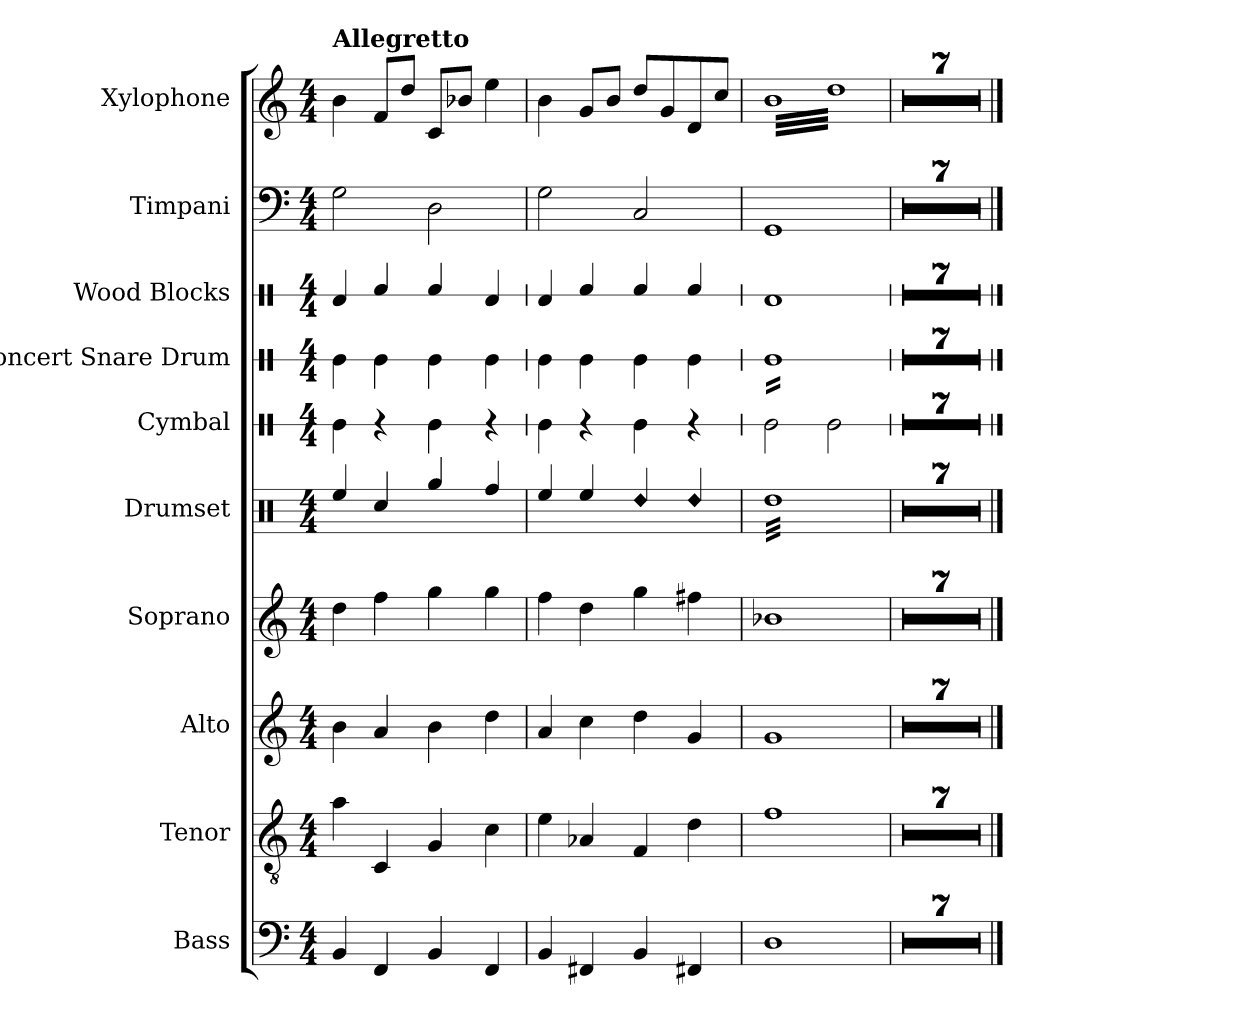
**kern	**kern	**kern	**kern	**kern	**kern	**kern	**kern	**kern	**kern
*part10	*part9	*part8	*part7	*part6	*part5	*part4	*part3	*part2	*part1
*staff10	*staff9	*staff8	*staff7	*staff6	*staff5	*staff4	*staff3	*staff2	*staff1
*I"Bass	*I"Tenor	*I"Alto	*I"Soprano	*I"Drumset	*I"Cymbal	*I"Concert Snare Drum	*I"Wood Blocks	*I"Timpani	*I"Xylophone
*I'B.	*I'T.	*I'A.	*I'S.	*I'D. Set	*I'Cym.	*I'Con. Sn.	*I'Wd. Bl.	*I'Timp.	*I'Xyl.
*	*	*	*	*	*stria1	*stria1	*stria1	*	*
*clefF4	*clefGv2	*clefG2	*clefG2	*clefX	*clefX	*clefX	*clefX	*clefF4	*clefG2
*	*	*	*	*	*	*	*	*	*ITrd-7c-12
*k[]	*k[]	*k[]	*k[]	*k[]	*k[]	*k[]	*k[]	*k[]	*k[]
*M4/4	*M4/4	*M4/4	*M4/4	*M4/4	*M4/4	*M4/4	*M4/4	*M4/4	*M4/4
=1	=1	=1	=1	=1	=1	=1	=1	=1	=1
!	!	!	!	!	!	!	!	!	!LO:TX:a:B:t=Allegretto
4BB/	4a\	4b\	4dd\	4Ree/	4Re\	4Re\	4Rd/	2G\	4bb\
4FF/	4C/	4a/	4ff\	4Rcc/	4r	4Re\	4Rf/	.	8ff/L
.	.	.	.	.	.	.	.	.	8ddd/J
4BB/	4G/	4b\	4gg\	4Rgg/	4Re\	4Re\	4Rf/	2D\	8cc/L
.	.	.	.	.	.	.	.	.	8bb-X/J
4FF/	4c\	4dd\	4gg\	4Rff/	4r	4Re\	4Rd/	.	4eee\
=2	=2	=2	=2	=2	=2	=2	=2	=2	=2
4BB/	4e\	4a/	4ff\	4Ree/	4Re\	4Re\	4Rd/	2G\	4bb\
4FF#X/	4A-X/	4cc\	4dd\	4Ree/	4r	4Re\	4Rf/	.	8gg/L
.	.	.	.	.	.	.	.	.	8bb/J
!	!	!	!	!LO:N:head=diamond	!	!	!	!	!
4BB/	4F/	4dd\	4gg\	4Rdd/	4Re\	4Re\	4Rf/	2C/	8ddd/L
.	.	.	.	.	.	.	.	.	8gg/
!	!	!	!	!LO:N:head=diamond	!	!	!	!	!
4FF#X/	4d\	4g/	4ff#X\	4Rdd/	4r	4Re\	4Rf/	.	8dd/
.	.	.	.	.	.	.	.	.	8ccc/J
=3	=3	=3	=3	=3	=3	=3	=3	=3	=3
!	!	!	!	!LO:N:head=diamond	!	!	!	!	!
*	*	*	*	*tremolo	*	*	*	*	*
*	*	*	*	*	*	*tremolo	*	*	*
*	*	*	*	*	*	*	*	*	*tremolo
1D	1f	1g	1b-X	32RddLLL	2Re\	16ReLL	1Rd	1GG	32bbLLL
.	.	.	.	32Rdd	.	.	.	.	32ddd
.	.	.	.	32Rdd	.	16Re	.	.	32bb
.	.	.	.	32Rdd	.	.	.	.	32ddd
.	.	.	.	32Rdd	.	16Re	.	.	32bb
.	.	.	.	32Rdd	.	.	.	.	32ddd
.	.	.	.	32Rdd	.	16Re	.	.	32bb
.	.	.	.	32Rdd	.	.	.	.	32ddd
.	.	.	.	32Rdd	.	16Re	.	.	32bb
.	.	.	.	32Rdd	.	.	.	.	32ddd
.	.	.	.	32Rdd	.	16Re	.	.	32bb
.	.	.	.	32Rdd	.	.	.	.	32ddd
.	.	.	.	32Rdd	.	16Re	.	.	32bb
.	.	.	.	32Rdd	.	.	.	.	32ddd
.	.	.	.	32Rdd	.	16Re	.	.	32bb
.	.	.	.	32Rdd	.	.	.	.	32ddd
.	.	.	.	32Rdd	2Re\	16Re	.	.	32bb
.	.	.	.	32Rdd	.	.	.	.	32ddd
.	.	.	.	32Rdd	.	16Re	.	.	32bb
.	.	.	.	32Rdd	.	.	.	.	32ddd
.	.	.	.	32Rdd	.	16Re	.	.	32bb
.	.	.	.	32Rdd	.	.	.	.	32ddd
.	.	.	.	32Rdd	.	16Re	.	.	32bb
.	.	.	.	32Rdd	.	.	.	.	32ddd
.	.	.	.	32Rdd	.	16Re	.	.	32bb
.	.	.	.	32Rdd	.	.	.	.	32ddd
.	.	.	.	32Rdd	.	16Re	.	.	32bb
.	.	.	.	32Rdd	.	.	.	.	32ddd
.	.	.	.	32Rdd	.	16Re	.	.	32bb
.	.	.	.	32Rdd	.	.	.	.	32ddd
.	.	.	.	32Rdd	.	16ReJJ	.	.	32bb
*	*	*	*	*	*	*Xtremolo	*	*	*
.	.	.	.	32RddJJJ	.	.	.	.	32dddJJJ
*	*	*	*	*	*	*	*	*	*Xtremolo
*	*	*	*	*Xtremolo	*	*	*	*	*
=4	=4	=4	=4	=4	=4	=4	=4	=4	=4
1r	1r	1r	1r	1r	1r	1r	1r	1r	1r
.	.	.	.	.	.	.	.	.	.
.	.	.	.	.	.	.	.	.	.
.	.	.	.	.	.	.	.	.	.
.	.	.	.	.	.	.	.	.	.
.	.	.	.	.	.	.	.	.	.
.	.	.	.	.	.	.	.	.	.
.	.	.	.	.	.	.	.	.	.
.	.	.	.	.	.	.	.	.	.
.	.	.	.	.	.	.	.	.	.
.	.	.	.	.	.	.	.	.	.
.	.	.	.	.	.	.	.	.	.
.	.	.	.	.	.	.	.	.	.
.	.	.	.	.	.	.	.	.	.
.	.	.	.	.	.	.	.	.	.
.	.	.	.	.	.	.	.	.	.
=5	=5	=5	=5	=5	=5	=5	=5	=5	=5
1r	1r	1r	1r	1r	1r	1r	1r	1r	1r
=6	=6	=6	=6	=6	=6	=6	=6	=6	=6
1r	1r	1r	1r	1r	1r	1r	1r	1r	1r
=7	=7	=7	=7	=7	=7	=7	=7	=7	=7
1r	1r	1r	1r	1r	1r	1r	1r	1r	1r
=8	=8	=8	=8	=8	=8	=8	=8	=8	=8
1r	1r	1r	1r	1r	1r	1r	1r	1r	1r
=9	=9	=9	=9	=9	=9	=9	=9	=9	=9
1r	1r	1r	1r	1r	1r	1r	1r	1r	1r
=10	=10	=10	=10	=10	=10	=10	=10	=10	=10
1r	1r	1r	1r	1r	1r	1r	1r	1r	1r
==	==	==	==	==	==	==	==	==	==
*-	*-	*-	*-	*-	*-	*-	*-	*-	*-
